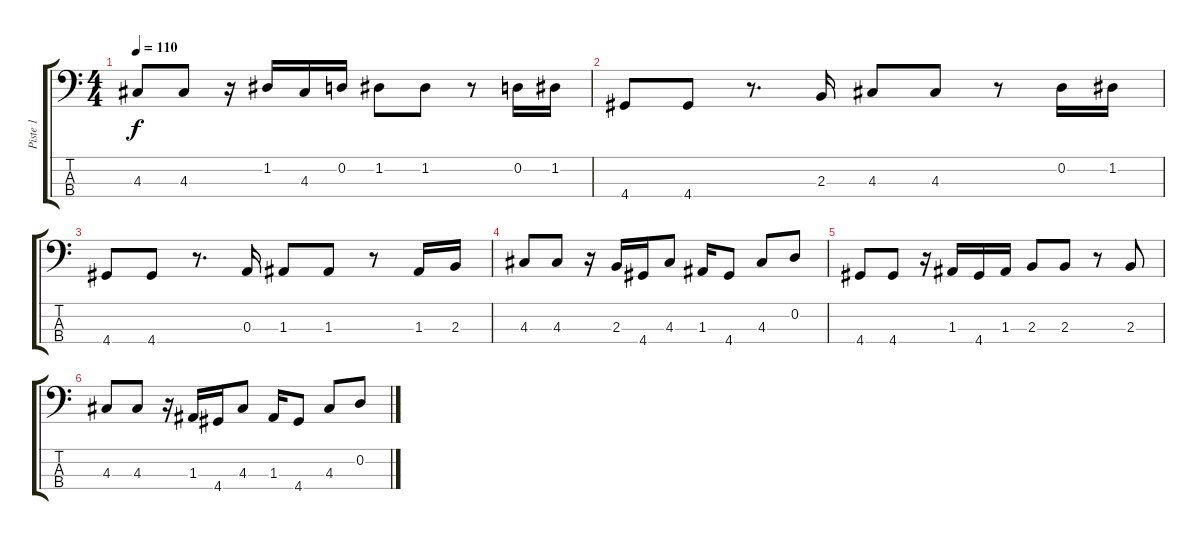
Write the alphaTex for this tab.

\track ("Piste 1" "Piste 1") {instrument electricbassfinger}
\staff {score tabs}
\tuning (G2 D2 A1 E1) {hide}
\ts (4 4)
\tempo 110
\clef f4
\ks c
4.3.8{dy f} 4.3.8 r.16 1.2.16 4.3.16 0.2.16 1.2.8 1.2.8 r.8 0.2.16 1.2.16 |
4.4.8 4.4.8 r.8{d} 2.3.16 4.3.8 4.3.8 r.8 0.2.16 1.2.16 |
4.4.8 4.4.8 r.8{d} 0.3.16 1.3.8 1.3.8 r.8 1.3.16 2.3.16 |
4.3.8 4.3.8 r.16 2.3.16 4.4.16 4.3.8 1.3.16 4.4.8 4.3.8 0.2.8 |
4.4.8 4.4.8 r.16 1.3.16 4.4.16 1.3.16 2.3.8 2.3.8 r.8 2.3.8 |
4.3.8 4.3.8 r.16 1.3.16 4.4.16 4.3.8 1.3.16 4.4.8 4.3.8 0.2.8
